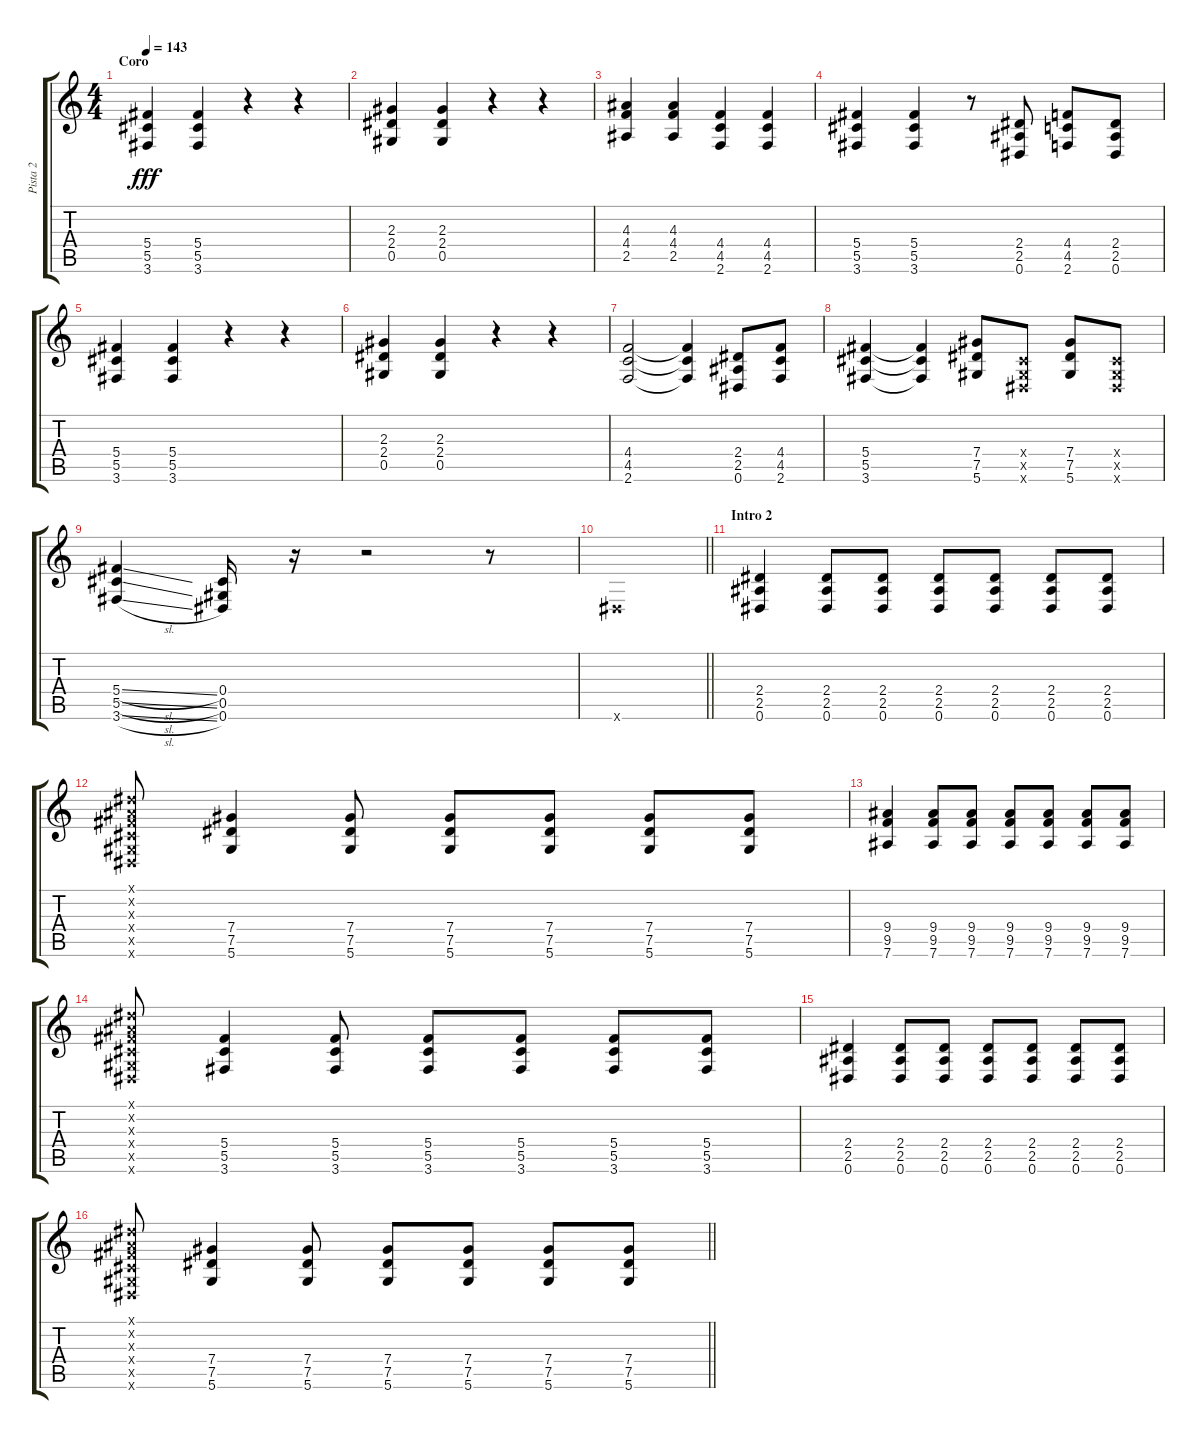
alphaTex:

\track ("Pista 2" "Pista 2") {instrument distortionguitar}
\staff {score tabs}
\tuning (Eb4 Bb3 Gb3 Db3 Ab2 Eb2) {hide}
\ts (4 4)
\section ("" "Coro")
\tempo 143
\clef g2
\ks c
(5.4 5.5 3.6).4{dy fff} (5.4 5.5 3.6).4 r.4 r.4 |
(2.3 2.4 0.5).4 (2.3 2.4 0.5).4 r.4 r.4 |
(4.3 4.4 2.5).4 (4.3 4.4 2.5).4 (4.4 4.5 2.6).4 (4.4 4.5 2.6).4 |
(5.4 5.5 3.6).4 (5.4 5.5 3.6).4 r.8 (2.4 2.5 0.6).8 (4.4 4.5 2.6).8 (2.4 2.5 0.6).8 |
(5.4 5.5 3.6).4 (5.4 5.5 3.6).4 r.4 r.4 |
(2.3 2.4 0.5).4 (2.3 2.4 0.5).4 r.4 r.4 |
(4.4 4.5 2.6).2 (4.4{t} 4.5{t} 2.6{t}).4 (2.4 2.5 0.6).8 (4.4 4.5 2.6).8 |
(5.4 5.5 3.6).4 (5.4{t} 5.5{t} 3.6{t}).4 (7.4 7.5 5.6).8 (0.4{x} 0.5{x} 0.6{x}).8 (7.4 7.5 5.6).8 (0.4{x} 0.5{x} 0.6{x}).8 |
(5.4{sl} 5.5{sl} 3.6{sl}).4 (0.4 0.5 0.6).16 r.16 r.2 r.8 |
\barLineRight lightlight
0.6{x}.1 |
\section ("" "Intro 2")
(2.4 2.5 0.6).4 (2.4 2.5 0.6).8 (2.4 2.5 0.6).8 (2.4 2.5 0.6).8 (2.4 2.5 0.6).8 (2.4 2.5 0.6).8 (2.4 2.5 0.6).8 |
(0.1{x} 0.2{x} 0.3{x} 0.4{x} 0.5{x} 0.6{x}).8 (7.4 7.5 5.6).4 (7.4 7.5 5.6).8 (7.4 7.5 5.6).8 (7.4 7.5 5.6).8 (7.4 7.5 5.6).8 (7.4 7.5 5.6).8 |
(9.4 9.5 7.6).4 (9.4 9.5 7.6).8 (9.4 9.5 7.6).8 (9.4 9.5 7.6).8 (9.4 9.5 7.6).8 (9.4 9.5 7.6).8 (9.4 9.5 7.6).8 |
(0.1{x} 0.2{x} 0.3{x} 0.4{x} 0.5{x} 0.6{x}).8 (5.4 5.5 3.6).4 (5.4 5.5 3.6).8 (5.4 5.5 3.6).8 (5.4 5.5 3.6).8 (5.4 5.5 3.6).8 (5.4 5.5 3.6).8 |
(2.4 2.5 0.6).4 (2.4 2.5 0.6).8 (2.4 2.5 0.6).8 (2.4 2.5 0.6).8 (2.4 2.5 0.6).8 (2.4 2.5 0.6).8 (2.4 2.5 0.6).8 |
\barLineRight lightlight
(0.1{x} 0.2{x} 0.3{x} 0.4{x} 0.5{x} 0.6{x}).8 (7.4 7.5 5.6).4 (7.4 7.5 5.6).8 (7.4 7.5 5.6).8 (7.4 7.5 5.6).8 (7.4 7.5 5.6).8 (7.4 7.5 5.6).8
